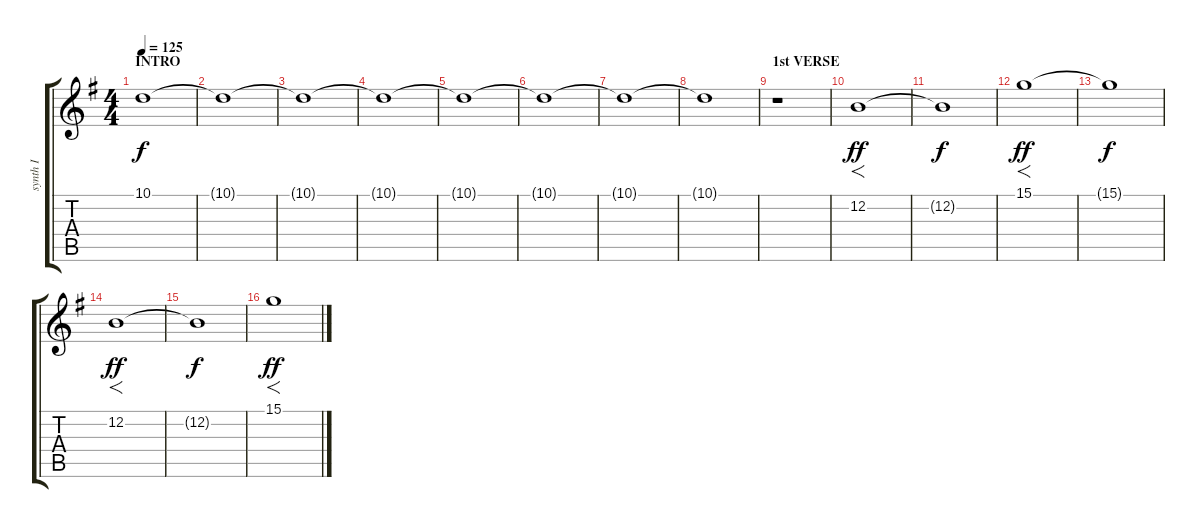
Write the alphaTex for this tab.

\track ("synth I" "synth I") {instrument pad2warm}
\staff {score tabs}
\tuning (E4 B3 G3 D3 A2 E2) {hide}
\ts (4 4)
\section ("" "INTRO")
\tempo 125
\clef g2
\ks eminor
10.1.1{dy f instrument pad2warm} |
10.1{t}.1 |
10.1{t}.1 |
10.1{t}.1 |
10.1{t}.1{volume 0} |
10.1{t}.1 |
10.1{t}.1 |
10.1{t}.1 |
\section ("" "1st VERSE")
r.1 |
12.2.1{f dy ff} |
12.2{t}.1{dy f} |
15.1.1{f dy ff} |
15.1{t}.1{dy f} |
12.2.1{f dy ff} |
12.2{t}.1{dy f} |
15.1.1{f dy ff}
